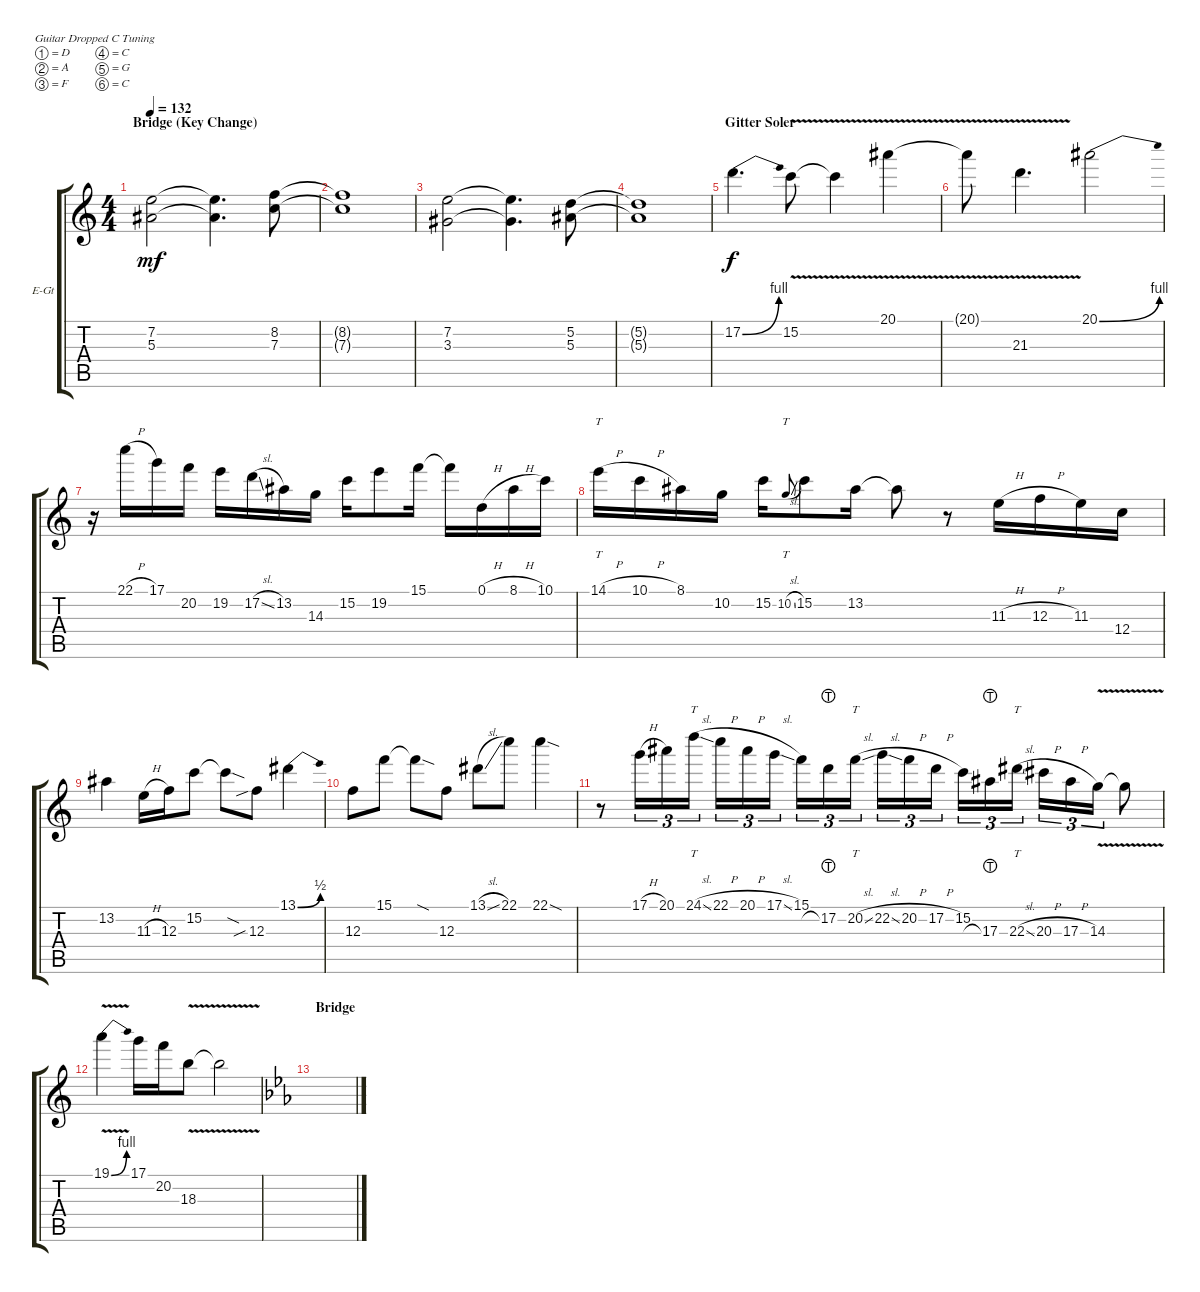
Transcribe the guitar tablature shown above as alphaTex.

\bracketExtendMode groupsimilarinstruments
\firstSystemTrackNameOrientation horizontal
\otherSystemsTrackNameOrientation horizontal
\track ("Electric Guitar" "E-Gt") {instrument distortionguitar}
\staff {score tabs}
\tuning (D4 A3 F3 C3 G2 C2)
\ts (4 4)
\section ("" "Bridge (Key Change)")
\tempo 132
\clef g2
\ks c
(5.3 7.2).2{dy mf} (7.2{t} 5.3{t}).4{d} (7.3 8.2).8 |
(8.2{t} 7.3{t}).1 |
(3.3 7.2).2 (7.2{t} 3.3{t}).4{d} (5.3 5.2).8 |
(5.2{t} 5.3{t}).1 |
\section ("" "Gitter Soler")
17.2{be (bend 0 0 15 4)}.4{d dy f} 15.2{v}.8 15.2{v t}.4 20.1{v}.4 |
20.1{v t}.8 21.3{v}.4{d} 20.1{be (bend 0 0 15 4)}.2 |
r.16 22.1{h}.16 17.1.16 20.2.16 19.2.16 17.2{sl}.16 13.2.16 14.3.16 15.2.16 19.2.8 15.1.16 15.1{t}.16 0.1{h}.16 8.1{h}.16 10.1.16 |
14.1{h}.16{tt} 10.1{h}.16 8.1.16 10.2.16 15.2.16 10.2{sl}.8{tt gr onbeat} 15.2.8 13.2.16 13.2{t}.8 r.8 11.3{h}.16 12.3{h}.16 11.3.16 12.4.16 |
13.2.4 11.3{h}.16 12.3.16 15.2.8 15.2{sod t}.8 12.3{sib}.8 13.1{be (bend 0 0 60 2)}.4 |
12.3.8 15.1.8 15.1{sod t}.8 12.3.8 13.1{sl}.8 22.1.8 22.1{sod}.4 |
r.8 17.1{h}.16{tu (3 2)} 20.1.16{tu (3 2)} 24.1{sl}.16{tt tu (3 2)} 22.1{h}.16{tu (3 2)} 20.1{h}.16{tu (3 2)} 17.1{sl}.16{tu (3 2)} 15.1.16{tu (3 2)} 17.2{lht}.16{tu (3 2)} 20.2{sl}.16{tt tu (3 2)} 22.2{sl}.16{tu (3 2)} 20.2{h}.16{tu (3 2)} 17.2{h}.16{tu (3 2)} 15.2.16{tu (3 2)} 17.3{lht}.16{tu (3 2)} 22.3{sl}.16{tt tu (3 2)} 20.3{h}.16{tu (3 2)} 17.3{h}.16{tu (3 2)} 14.3{v}.16{tu (3 2)} 14.3{v t}.8 |
19.1{be (bend 0 0 30 4) v}.4 17.1.16 20.2.16 18.3{v}.8 18.3{v t}.2 |
\section ("" "Bridge")
\ks cminor
